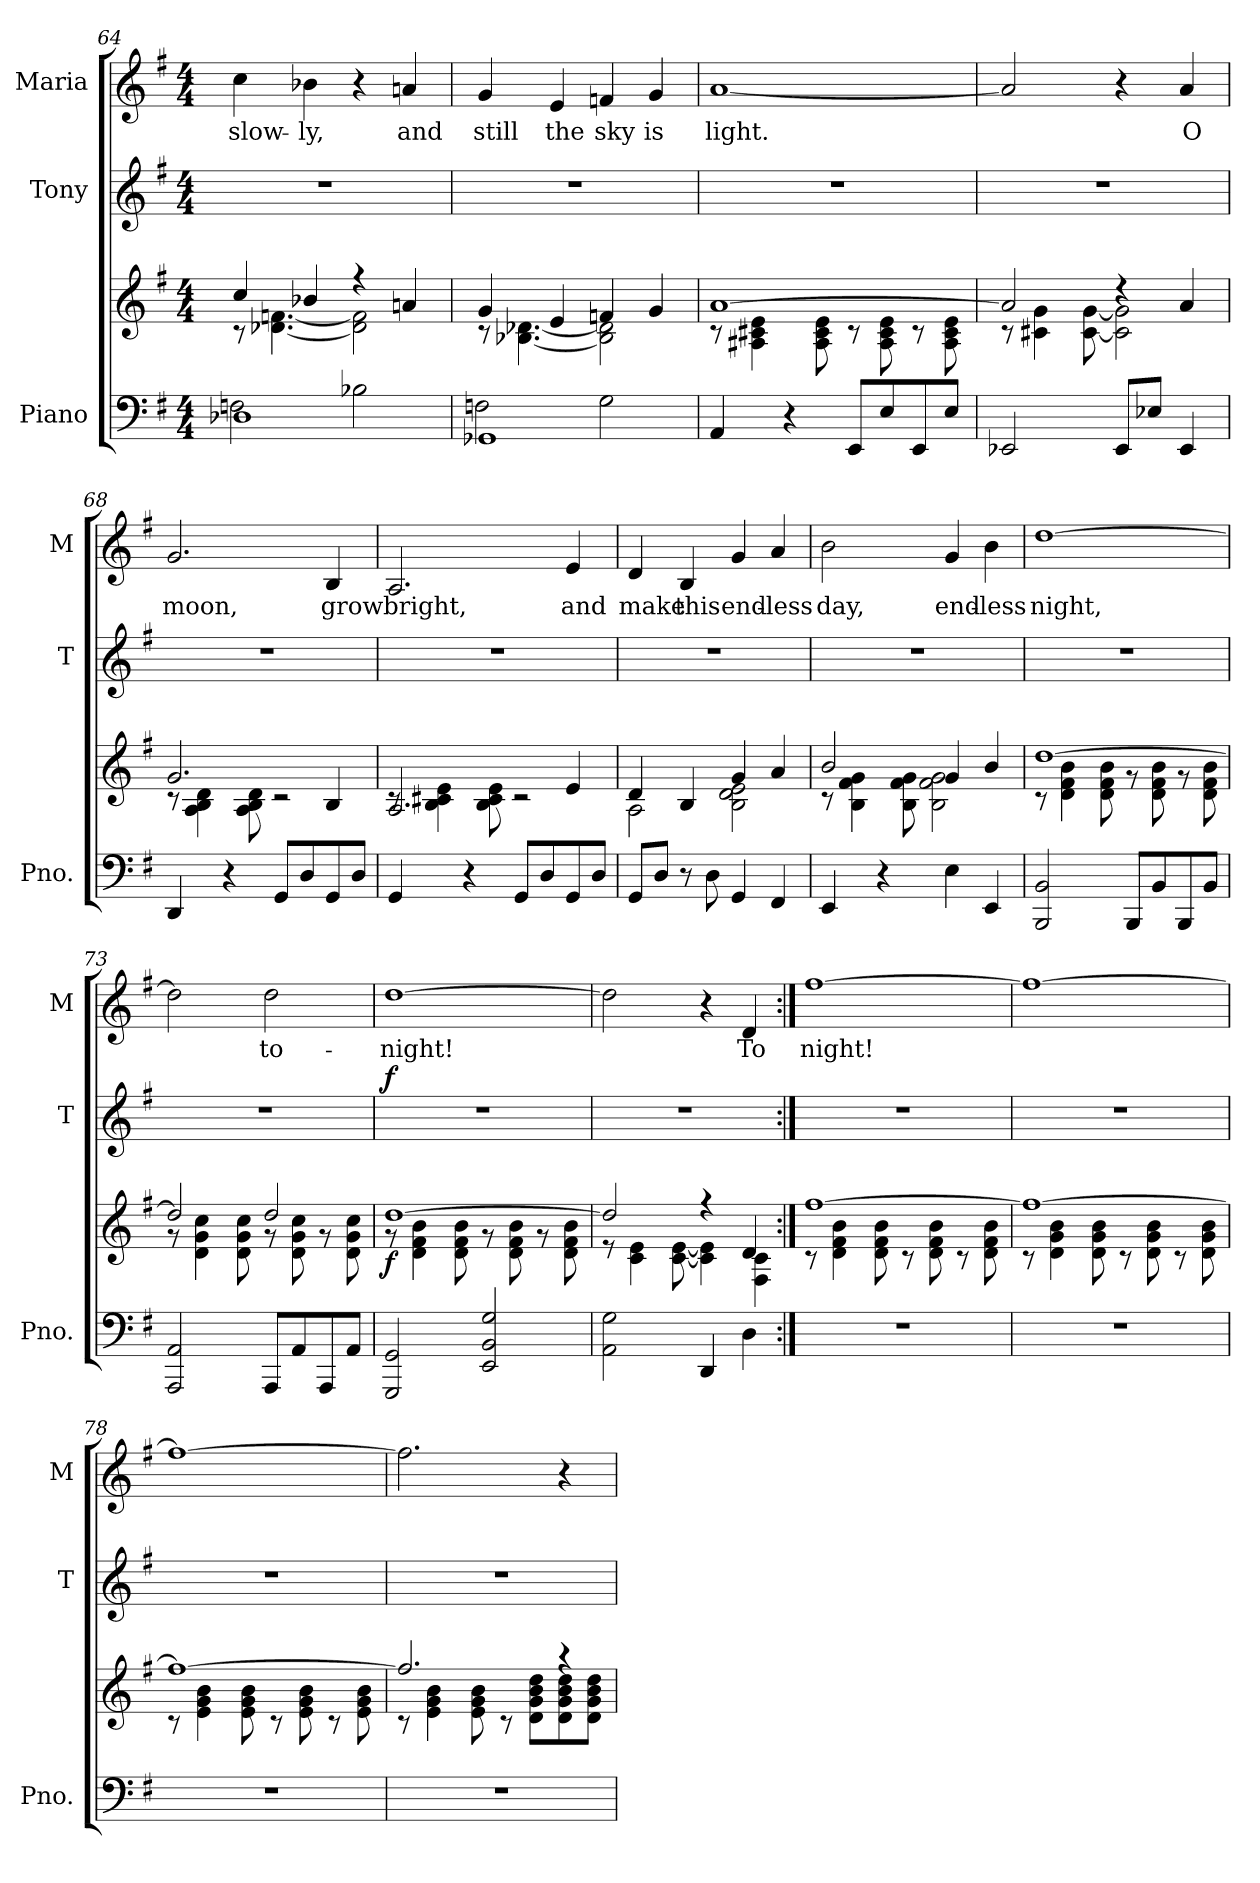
**kern	**kern	**dynam	**kern	**dynam	**kern	**text
*part3	*part3	*part3	*part2	*part2	*part1	*part1
*staff4	*staff3	*staff3/4	*staff2	*staff2	*staff1	*staff1
*I"Piano	*	*	*I"Tony	*	*I"Maria	*
*I'Pno.	*	*	*I'T	*	*I'M	*
*clefF4	*clefG2	*	*clefG2	*	*clefG2	*
*k[f#]	*k[f#]	*	*k[f#]	*	*k[f#]	*
*G:	*G:	*	*G:	*	*G:	*
*M4/4	*M4/4	*	*M4/4	*	*M4/4	*
=64	=64	=64	=64	=64	=64	=64
*^	*^	*	*	*	*	*
1D-X	2Fn\	4cc/	8rc	.	1r	.	4cc\	slow-
.	.	.	[4.d-X\ [4.fn\	.	.	.	.	.
.	.	4b-X/	.	.	.	.	4b-X\	-ly,
.	2B-X\	4r	2d-\] 2f\]	.	.	.	4r	.
.	.	4an/	.	.	.	.	4an/	and
=65	=65	=65	=65	=65	=65	=65	=65	=65
1GG-X	2Fn\	4g/	8r	.	1r	.	4g/	still
.	.	.	[4.B-X\ [4.d-X\	.	.	.	.	.
.	.	4e/	.	.	.	.	4e/	the
.	2G\	4fn/	2B-\] 2d-\]	.	.	.	4fn/	sky
.	.	4g/	.	.	.	.	4g/	is
*v	*v	*	*	*	*	*	*	*
=66	=66	=66	=66	=66	=66	=66	=66
4AA/	[1a	8rc	.	1r	.	[1a	light.
.	.	4A#X\ 4c#X\ 4e\	.	.	.	.	.
4r	.	.	.	.	.	.	.
.	.	8A#\ 8c#\ 8e\	.	.	.	.	.
8EE/L	.	8rc	.	.	.	.	.
8E/	.	8A#\ 8c#\ 8e\	.	.	.	.	.
8EE/	.	8rc	.	.	.	.	.
8E/J	.	8A#\ 8c#\ 8e\	.	.	.	.	.
!!LO:LB:g=z
=67	=67	=67	=67	=67	=67	=67	=67
2EE-X/	2a/]	8r	.	1r	.	2a/]	.
.	.	4c#X\ 4g\	.	.	.	.	.
.	.	[8c#\ [8g\	.	.	.	.	.
8EE-/L	4rdd	2c#\] 2g\]	.	.	.	4r	.
8E-X/J	.	.	.	.	.	.	.
4EE-/	4a/	.	.	.	.	4a/	O
=68	=68	=68	=68	=68	=68	=68	=68
4DD/	2.g/	8rc	.	1r	.	2.g/	moon,
.	.	4A\ 4B\ 4d\	.	.	.	.	.
4r	.	.	.	.	.	.	.
.	.	8A\ 8B\ 8d\	.	.	.	.	.
8GG/L	.	2rc	.	.	.	.	.
8D/	.	.	.	.	.	.	.
8GG/	4B/	.	.	.	.	4B/	grow
8D/J	.	.	.	.	.	.	.
=69	=69	=69	=69	=69	=69	=69	=69
4GG/	2.A/	8rc	.	1r	.	2.A/	bright,
.	.	4B\ 4c#X\ 4e\	.	.	.	.	.
4r	.	.	.	.	.	.	.
.	.	8B\ 8c#\ 8e\	.	.	.	.	.
8GG/L	.	2rc	.	.	.	.	.
8D/	.	.	.	.	.	.	.
8GG/	4e/	.	.	.	.	4e/	and
8D/J	.	.	.	.	.	.	.
=70	=70	=70	=70	=70	=70	=70	=70
8GG/L	4d/	2A\	.	1r	.	4d/	make
8D/J	.	.	.	.	.	.	.
8r	4B/	.	.	.	.	4B/	this
8D\	.	.	.	.	.	.	.
4GG/	4g/	2B\ 2d\ 2e\	.	.	.	4g/	end-
4FF#/	4a/	.	.	.	.	4a/	-less
!!LO:PB:g=z
=71	=71	=71	=71	=71	=71	=71	=71
4EE/	2b/	8rc	.	1r	.	2b\	day,
.	.	4B\ 4f#\ 4g\	.	.	.	.	.
4r	.	.	.	.	.	.	.
.	.	8B\ 8f#\ 8g\	.	.	.	.	.
4E\	4g/	2B\ 2f#\ 2g\	.	.	.	4g/	end-
4EE/	4b/	.	.	.	.	4b\	-less
=72	=72	=72	=72	=72	=72	=72	=72
2BBB/ 2BB/	[1dd	8rc	.	1r	.	[1dd	night,
.	.	4d\ 4f#\ 4b\	.	.	.	.	.
.	.	8d\ 8f#\ 8b\	.	.	.	.	.
8BBB/L	.	8r	.	.	.	.	.
8BB/	.	8d\ 8f#\ 8b\	.	.	.	.	.
8BBB/	.	8r	.	.	.	.	.
8BB/J	.	8d\ 8f#\ 8b\	.	.	.	.	.
=73	=73	=73	=73	=73	=73	=73	=73
2AAA/ 2AA/	2dd/]	8r	.	1r	.	2dd\]	.
.	.	4d\ 4g\ 4cc\	.	.	.	.	.
.	.	8d\ 8g\ 8cc\	.	.	.	.	.
8AAA/L	2dd/	8r	.	.	.	2dd\	to-
8AA/	.	8d\ 8g\ 8cc\	.	.	.	.	.
8AAA/	.	8r	.	.	.	.	.
8AA/J	.	8d\ 8g\ 8cc\	.	.	.	.	.
=74	=74	=74	=74	=74	=74	=74	=74
!	!	!	!LO:DY:b	!	!LO:DY:a	!	!
2GGG/ 2GG/	[1dd	8r	f	1r	f	[1dd	-night!
.	.	4d\ 4f#\ 4b\	.	.	.	.	.
.	.	8d\ 8f#\ 8b\	.	.	.	.	.
2EE/ 2BB/ 2G/	.	8r	.	.	.	.	.
.	.	8d\ 8f#\ 8b\	.	.	.	.	.
.	.	8r	.	.	.	.	.
.	.	8d\ 8f#\ 8b\	.	.	.	.	.
=75	=75	=75	=75	=75	=75	=75	=75
2AA\ 2G\	2dd/]	8r	.	1r	.	2dd\]	.
.	.	4c\ 4e\	.	.	.	.	.
.	.	[8c\ [8e\	.	.	.	.	.
4DD/	4r	4c\] 4e\]	.	.	.	4r	.
4D\	4d/	4F#\ 4c\	.	.	.	4d/	To
!!LO:LB:g=z
=76:|!	=76:|!	=76:|!	=76:|!	=76:|!	=76:|!	=76:|!	=76:|!
1r	[1ff#	8rc	.	1r	.	[1ff#	night!
.	.	4d\ 4f#\ 4b\	.	.	.	.	.
.	.	8d\ 8f#\ 8b\	.	.	.	.	.
.	.	8rc	.	.	.	.	.
.	.	8d\ 8f#\ 8b\	.	.	.	.	.
.	.	8rc	.	.	.	.	.
.	.	8d\ 8f#\ 8b\	.	.	.	.	.
=77	=77	=77	=77	=77	=77	=77	=77
1r	1ff#_	8rc	.	1r	.	1ff#_	.
.	.	4d\ 4g\ 4b\	.	.	.	.	.
.	.	8d\ 8g\ 8b\	.	.	.	.	.
.	.	8rc	.	.	.	.	.
.	.	8d\ 8g\ 8b\	.	.	.	.	.
.	.	8rc	.	.	.	.	.
.	.	8d\ 8g\ 8b\	.	.	.	.	.
=78	=78	=78	=78	=78	=78	=78	=78
1r	1ff#_	8rc	.	1r	.	1ff#_	.
.	.	4e\ 4g\ 4b\	.	.	.	.	.
.	.	8e\ 8g\ 8b\	.	.	.	.	.
.	.	8rc	.	.	.	.	.
.	.	8e\ 8g\ 8b\	.	.	.	.	.
.	.	8rc	.	.	.	.	.
.	.	8e\ 8g\ 8b\	.	.	.	.	.
=79	=79	=79	=79	=79	=79	=79	=79
1r	2.ff#/]	8rc	.	1r	.	2.ff#\]	.
.	.	4e\ 4g\ 4b\	.	.	.	.	.
.	.	8e\ 8g\ 8b\	.	.	.	.	.
.	.	8rc	.	.	.	.	.
.	.	8d\ 8g\ 8b\ 8dd\L	.	.	.	.	.
.	4raa	8d\ 8g\ 8b\ 8dd\	.	.	.	4r	.
.	.	8d\ 8g\ 8b\ 8dd\J	.	.	.	.	.
*	*v	*v	*	*	*	*	*
=	=	=	=	=	=	=
*-	*-	*-	*-	*-	*-	*-
